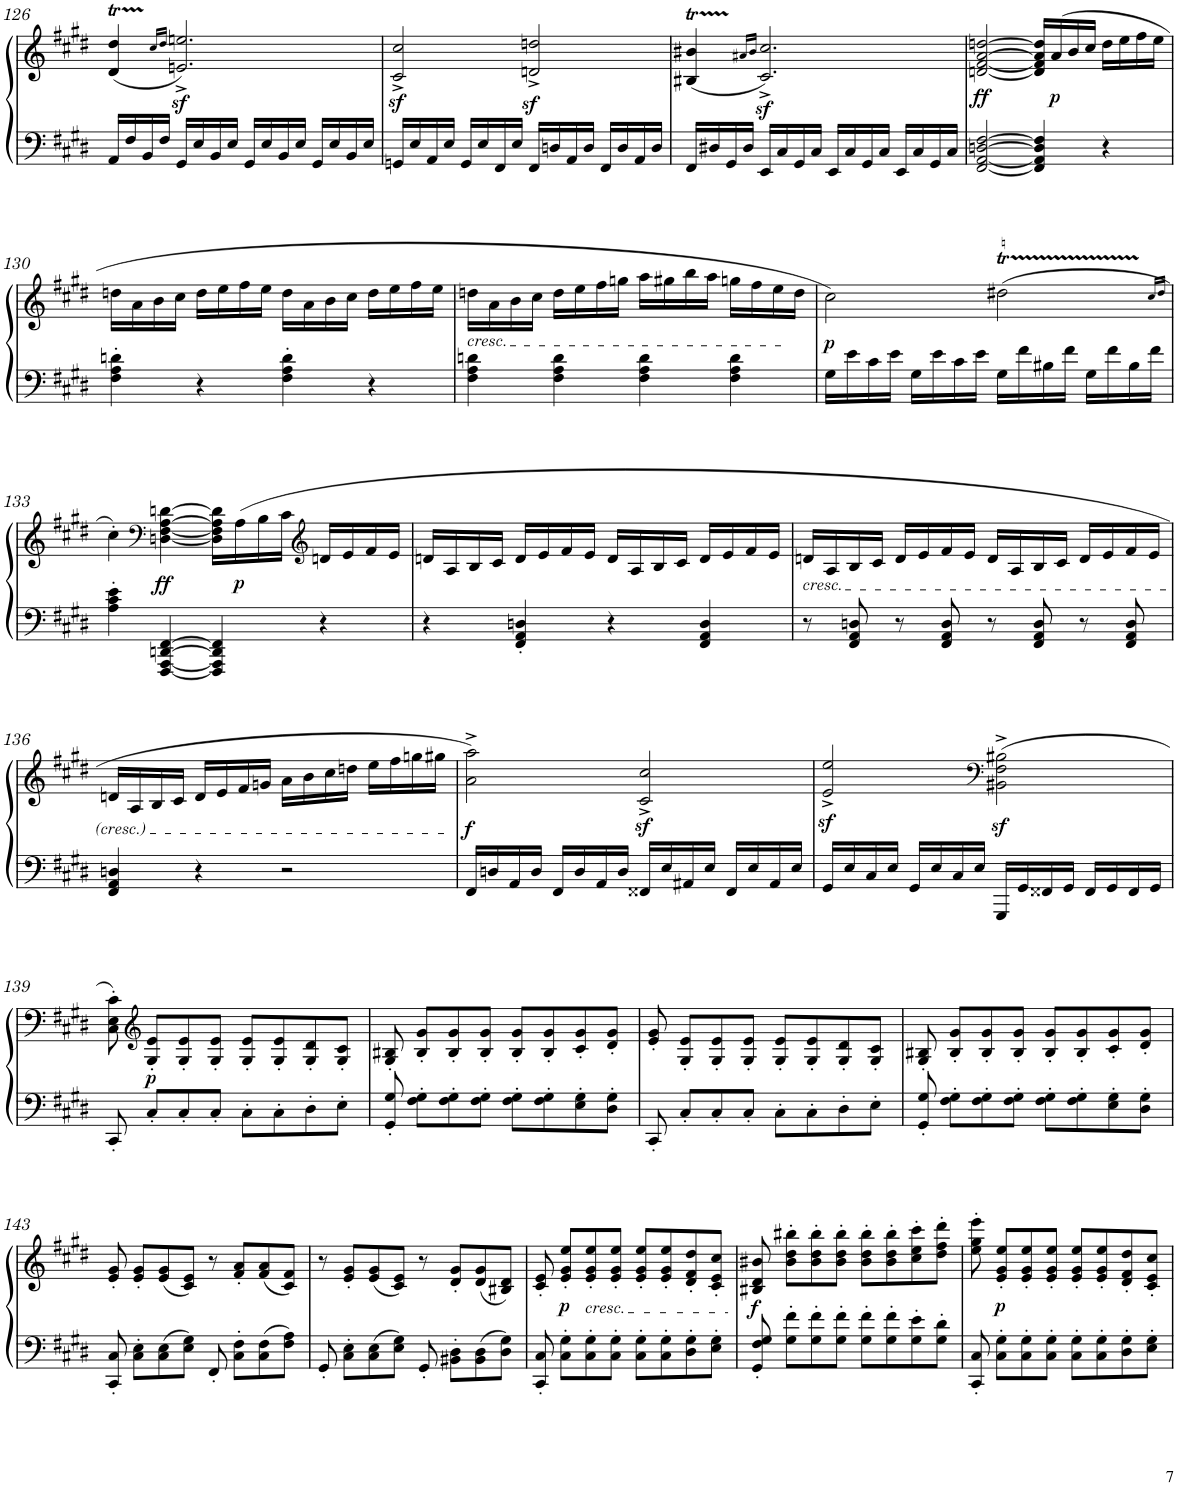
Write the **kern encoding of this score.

**kern	**kern	**dynam
*part1	*part1	*part1
*staff2	*staff1	*staff1/2
*I"Piano	*	*
*I'Pno.	*	*
!!LO:PB:g=z
*clefG2	*clefG2	*
*k[f#c#g#d#]	*k[f#c#g#d#]	*
*M4/4	*M4/4	*
*met(c)	*met(c)	*
=126	=126	=126
16AA/LL	(4d#/T 4dd#/T	.
16F#/	.	.
16BB/	.	.
16F#/JJ	.	.
.	16qcc#/LL	.
.	16qdd#/JJ	.
16GG#/LL	2.en/z<^ 2.een/z<^)	.
16E/	.	.
16BB/	.	.
16E/JJ	.	.
16GG#/LL	.	.
16E/	.	.
16BB/	.	.
16E/JJ	.	.
16GG#/LL	.	.
16E/	.	.
16BB/	.	.
16E/JJ	.	.
=127	=127	=127
16GGn/LL	2c#/z<^ 2cc#/z<^	.
16E/	.	.
16AA/	.	.
16E/JJ	.	.
16GG/LL	.	.
16E/	.	.
16FF#/	.	.
16E/JJ	.	.
16FF#/LL	2dn/z<^ 2ddn/z<^	.
16Dn/	.	.
16AA/	.	.
16D/JJ	.	.
16FF#/LL	.	.
16D/	.	.
16AA/	.	.
16D/JJ	.	.
=128	=128	=128
16FF#/LL	(4B#X/T 4b#X/T	.
16D#X/	.	.
16GG#/	.	.
16D#/JJ	.	.
.	16qa#X/LL	.
.	16qb#/JJ	.
16EE/LL	2.c#/z<^ 2.cc#/z<^)	.
16C#/	.	.
16GG#/	.	.
16C#/JJ	.	.
16EE/LL	.	.
16C#/	.	.
16GG#/	.	.
16C#/JJ	.	.
16EE/LL	.	.
16C#/	.	.
16GG#/	.	.
16C#/JJ	.	.
=129	=129	=129
!	!	!LO:DY:b
[2FF#/ [2AA/ [2Dn/ [2F#/	[2dn/ [2f#/ [2a/ [2ddn/	ff
4FF#/] 4AA/] 4D/] 4F#/]	16d/] 16f#/] 16a/] 16dd/]LL	.
!	!	!LO:DY:b
.	(16a/	p
.	16b/	.
.	16cc#/JJ	.
4r	16dd\LL	.
.	16ee\	.
.	16ff#\	.
.	16ee\JJ	.
!!LO:LB:g=z
=130	=130	=130
4F#\' 4A\' 4dn\'	16ddn\LL	.
.	16a\	.
.	16b\	.
.	16cc#\JJ	.
4r	16dd\LL	.
.	16ee\	.
.	16ff#\	.
.	16ee\JJ	.
4F#\' 4A\' 4d\'	16dd\LL	.
.	16a\	.
.	16b\	.
.	16cc#\JJ	.
4r	16dd\LL	.
.	16ee\	.
.	16ff#\	.
.	16ee\JJ	.
=131	=131	=131
!	!LO:TX:b:i:t=cresc.	!
4F#\ 4A\ 4dn\	16ddn\LL	.
.	16a\	.
.	16b\	.
.	16cc#\JJ	.
4F#\ 4A\ 4d\	16dd\LL	.
.	16ee\	.
.	16ff#\	.
.	16ggn\JJ	.
4F#\ 4A\ 4d\	16aa\LL	.
.	16gg#X\	.
.	16bb\	.
.	16aa\JJ	.
4F#\ 4A\ 4d\	16ggn\LL	.
.	16ff#\	.
.	16ee\	.
.	16dd\JJ	.
=132	=132	=132
!	!	!LO:DY:b
16G#\LL	2cc#\)	p
16e\	.	.
16c#\	.	.
16e\JJ	.	.
16G#\LL	.	.
16e\	.	.
16c#\	.	.
16e\JJ	.	.
16G#\LL	(2dd#Xt\	.
16f#\	.	.
16B#X\	.	.
16f#\JJ	.	.
16G#\LL	.	.
16f#\	.	.
16B#\	.	.
16f#\JJ	.	.
.	16qcc#/LL	.
.	16qdd#/JJ	.
!!LO:LB:g=z
=133	=133	=133
4A\' 4c#\' 4e\'	4cc#'\)	.
*	*clefF4	*
!	!	!LO:DY:b
[4FFF#/ [4AAA/ [4DDn/ [4FF#/	[4Dn\ [4F#\ [4A\ [4dn\	ff
4FFF#/] 4AAA/] 4DD/] 4FF#/]	16D\] 16F#\] 16A\] 16d\]LL	.
!	!	!LO:DY:b
.	(16A\	p
.	16B\	.
.	16c#\JJ	.
*	*clefG2	*
4r	16dn/LL	.
.	16e/	.
.	16f#/	.
.	16e/JJ	.
=134	=134	=134
4r	16dn/LL	.
.	16A/	.
.	16B/	.
.	16c#/JJ	.
4FF#/' 4AA/' 4Dn/'	16d/LL	.
.	16e/	.
.	16f#/	.
.	16e/JJ	.
4r	16d/LL	.
.	16A/	.
.	16B/	.
.	16c#/JJ	.
4FF#/ 4AA/ 4D/	16d/LL	.
.	16e/	.
.	16f#/	.
.	16e/JJ	.
=135	=135	=135
!	!LO:TX:b:i:t=cresc.	!
8r	16dn/LL	.
.	16A/	.
8FF#/ 8AA/ 8Dn/	16B/	.
.	16c#/JJ	.
8r	16d/LL	.
.	16e/	.
8FF#/ 8AA/ 8D/	16f#/	.
.	16e/JJ	.
8r	16d/LL	.
.	16A/	.
8FF#/ 8AA/ 8D/	16B/	.
.	16c#/JJ	.
8r	16d/LL	.
.	16e/	.
8FF#/ 8AA/ 8D/	16f#/	.
.	16e/JJ	.
!!LO:LB:g=z
=136	=136	=136
4FF#/ 4AA/ 4Dn/	16dn/LL	.
.	16A/	.
.	16B/	.
.	16c#/JJ	.
4r	16d/LL	.
.	16e/	.
.	16f#/	.
.	16gn/JJ	.
2r	16a\LL	.
.	16b\	.
.	16cc#\	.
.	16ddn\JJ	.
.	16ee\LL	.
.	16ff#\	.
.	16ggn\	.
.	16gg#X\JJ	.
=137	=137	=137
!	!	!LO:DY:b
16FF#/LL	2a\^ 2aa\^)	f
16Dn/	.	.
16AA/	.	.
16D/JJ	.	.
16FF#/LL	.	.
16D/	.	.
16AA/	.	.
16D/JJ	.	.
16FF##X/LL	2c#/z<^ 2cc#/z<^	.
16E/	.	.
16AA#X/	.	.
16E/JJ	.	.
16FF##/LL	.	.
16E/	.	.
16AA#/	.	.
16E/JJ	.	.
=138	=138	=138
16GG#/LL	2e/z<^ 2ee/z<^	.
16E/	.	.
16C#/	.	.
16E/JJ	.	.
16GG#/LL	.	.
16E/	.	.
16C#/	.	.
16E/JJ	.	.
*	*clefF4	*
16GGG#/LL	(2BB#X\z<^ 2F#\z<^ 2B#X\z<^	.
16GG#/	.	.
16FF##X/	.	.
16GG#/JJ	.	.
16FF##/LL	.	.
16GG#/	.	.
16FF##/	.	.
16GG#/JJ	.	.
!!LO:LB:g=z
=139	=139	=139
8CC#'/	8C#\' 8E\' 8c#\')	.
*	*clefG2	*
!	!	!LO:DY:b
8C#'/L	8G#/' 8e/'L	p
8C#'/	8G#/' 8e/'	.
8C#'/J	8G#/' 8e/'J	.
8C#'\L	8G#/' 8e/'L	.
8C#'\	8G#/' 8e/'	.
8D#'\	8G#/' 8d#/'	.
8E'\J	8G#/' 8c#/'J	.
=140	=140	=140
8GG#/' 8G#/'	8G#/' 8B#X/'	.
8F#\' 8G#\'L	8B#/' 8g#/'L	.
8F#\' 8G#\'	8B#/' 8g#/'	.
8F#\' 8G#\'J	8B#/' 8g#/'J	.
8F#\' 8G#\'L	8B#/' 8g#/'L	.
8F#\' 8G#\'	8B#/' 8g#/'	.
8E\' 8G#\'	8c#/' 8g#/'	.
8D#\' 8G#\'J	8d#/' 8g#/'J	.
=141	=141	=141
8CC#'/	8e/' 8g#/'	.
8C#'/L	8G#/' 8e/'L	.
8C#'/	8G#/' 8e/'	.
8C#'/J	8G#/' 8e/'J	.
8C#'\L	8G#/' 8e/'L	.
8C#'\	8G#/' 8e/'	.
8D#'\	8G#/' 8d#/'	.
8E'\J	8G#/' 8c#/'J	.
=142	=142	=142
8GG#/' 8G#/'	8G#/' 8B#X/'	.
8F#\' 8G#\'L	8B#/' 8g#/'L	.
8F#\' 8G#\'	8B#/' 8g#/'	.
8F#\' 8G#\'J	8B#/' 8g#/'J	.
8F#\' 8G#\'L	8B#/' 8g#/'L	.
8F#\' 8G#\'	8B#/' 8g#/'	.
8E\' 8G#\'	8c#/' 8g#/'	.
8D#\' 8G#\'J	8d#/' 8g#/'J	.
!!LO:LB:g=z
=143	=143	=143
8CC#/' 8C#/'	8e/' 8g#/'	.
8C#\' 8E\'L	8e/' 8g#/'L	.
8C#\ 8E\	(8e/ 8g#/	.
8E\ 8G#\J	8c#/ 8e/J)	.
8FF#'/	8r	.
8C#\' 8F#\'L	8f#/' 8a/'L	.
8C#\ 8F#\	(8f#/ 8a/	.
8F#\ 8A\J	8c#/ 8f#/J)	.
=144	=144	=144
8GG#'/	8r	.
8C#\' 8E\'L	8e/' 8g#/'L	.
8C#\ 8E\	(8e/ 8g#/	.
8E\ 8G#\J	8c#/ 8e/J)	.
8GG#'/	8r	.
8BB#X\' 8D#\'L	8d#/' 8g#/'L	.
8BB#\ 8D#\	(8d#/ 8g#/	.
8D#\ 8G#\J	8B#X/ 8d#/J)	.
=145	=145	=145
8CC#/' 8C#/'	8c#/' 8e/'	.
!	!	!LO:DY:b
8C#\' 8G#\'L	8e/' 8g#/' 8ee/'L	p
!	!LO:TX:b:i:t=cresc.	!
8C#\' 8G#\'	8e/' 8g#/' 8ee/'	.
8C#\' 8G#\'J	8e/' 8g#/' 8ee/'J	.
8C#\' 8G#\'L	8e/' 8g#/' 8ee/'L	.
8C#\' 8G#\'	8e/' 8g#/' 8ee/'	.
8D#\' 8G#\'	8d#/' 8f#/' 8dd#/'	.
8E\' 8G#\'J	8c#/' 8e/' 8cc#/'J	.
=146	=146	=146
!	!	!LO:DY:b
8GG#/' 8F#/' 8G#/'	8B#X/ 8d#/ 8b#X/	f
8G#\' 8f#\'L	8b#\' 8dd#\' 8bb#X\'L	.
8G#\' 8f#\'	8b#\' 8dd#\' 8bb#\'	.
8G#\' 8f#\'J	8b#\' 8dd#\' 8bb#\'J	.
8G#\' 8f#\'L	8b#\' 8dd#\' 8bb#\'L	.
8G#\' 8f#\'	8b#\' 8dd#\' 8bb#\'	.
8G#\' 8e\'	8cc#\' 8ee\' 8ccc#\'	.
8G#\' 8d#\'J	8dd#\' 8ff#\' 8ddd#\'J	.
=147	=147	=147
8CC#/' 8C#/'	8ee\' 8gg#\' 8eee\'	.
!	!	!LO:DY:b
8C#\' 8G#\'L	8e/' 8g#/' 8ee/'L	p
8C#\' 8G#\'	8e/' 8g#/' 8ee/'	.
8C#\' 8G#\'J	8e/' 8g#/' 8ee/'J	.
8C#\' 8G#\'L	8e/' 8g#/' 8ee/'L	.
8C#\' 8G#\'	8e/' 8g#/' 8ee/'	.
8D#\' 8G#\'	8d#/' 8f#/' 8dd#/'	.
8E\' 8G#\'J	8c#/' 8e/' 8cc#/'J	.
=	=	=
*-	*-	*-
